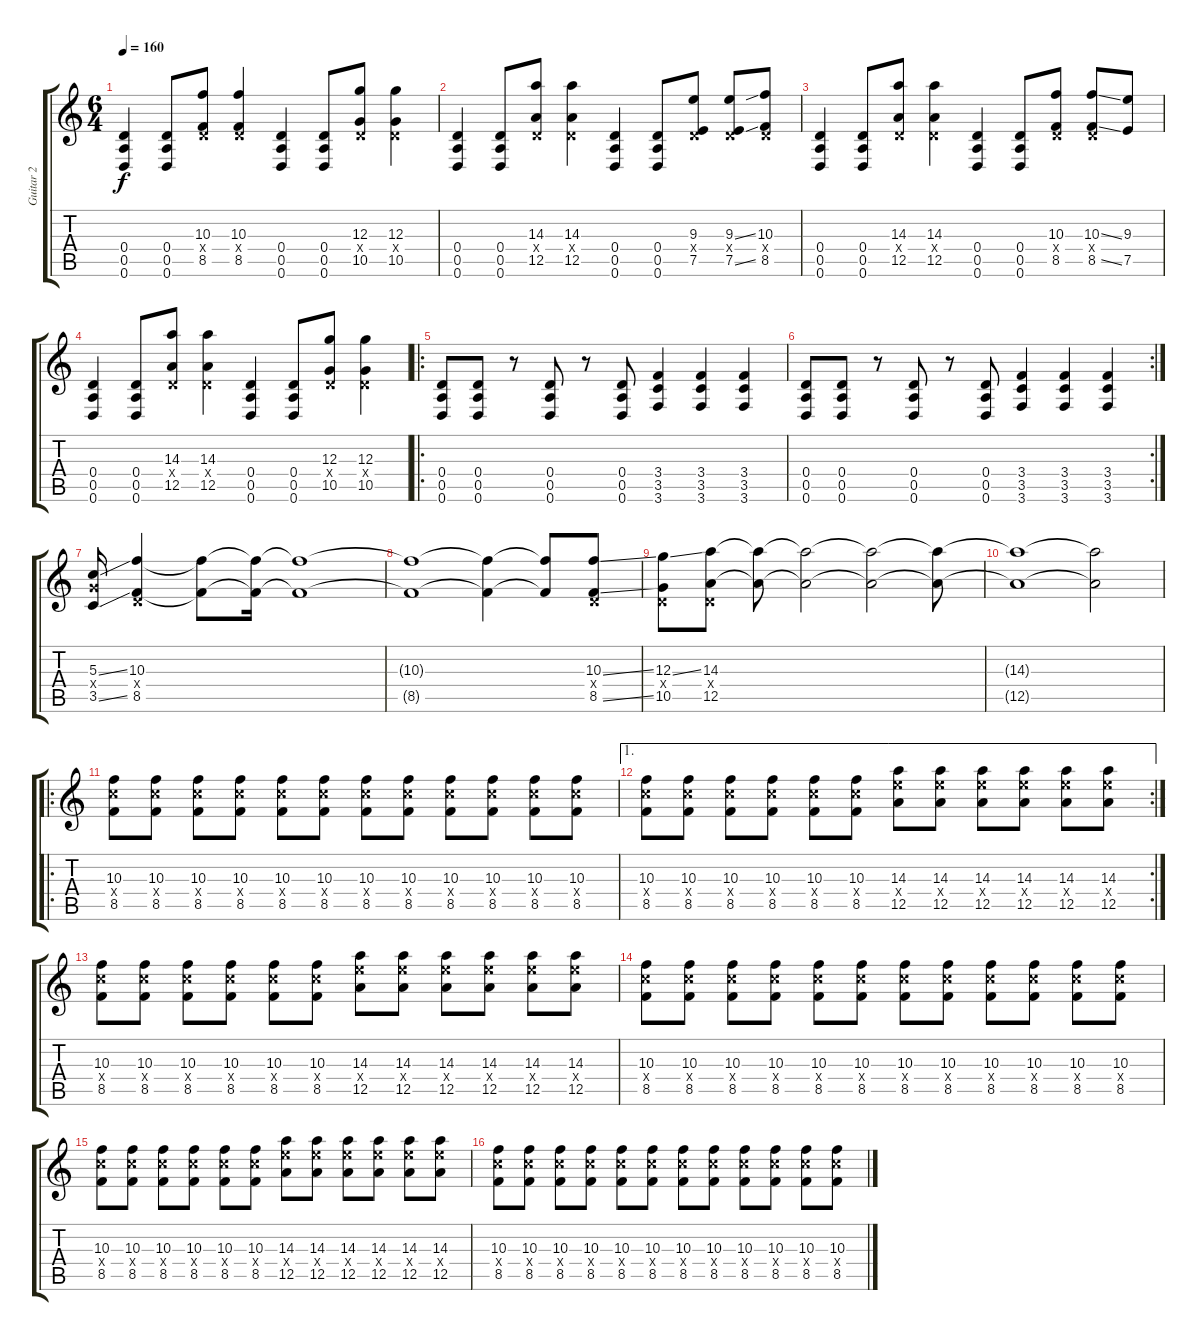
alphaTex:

\track ("Guitar 2" "Guitar 2") {instrument overdrivenguitar}
\staff {score tabs}
\tuning (E4 B3 G3 D3 A2 D2) {hide}
\ts (6 4)
\tempo 160
\clef g2
\ks c
(0.4 0.5 0.6).4{dy f} (0.4 0.5 0.6).8 (10.3 0.4{x} 8.5).8 (10.3 0.4{x} 8.5).4 (0.4 0.5 0.6).4 (0.4 0.5 0.6).8 (12.3 0.4{x} 10.5).8 (12.3 0.4{x} 10.5).4 |
(0.4 0.5 0.6).4 (0.4 0.5 0.6).8 (14.3 0.4{x} 12.5).8 (14.3 0.4{x} 12.5).4 (0.4 0.5 0.6).4 (0.4 0.5 0.6).8 (9.3 0.4{x} 7.5).8 (9.3{ss} 0.4{x} 7.5{ss}).8 (10.3 0.4{x} 8.5).8 |
(0.4 0.5 0.6).4 (0.4 0.5 0.6).8 (14.3 0.4{x} 12.5).8 (14.3 0.4{x} 12.5).4 (0.4 0.5 0.6).4 (0.4 0.5 0.6).8 (10.3 0.4{x} 8.5).8 (10.3{ss} 0.4{x} 8.5{ss}).8 (9.3 7.5).8 |
(0.4 0.5 0.6).4 (0.4 0.5 0.6).8 (14.3 0.4{x} 12.5).8 (14.3 0.4{x} 12.5).4 (0.4 0.5 0.6).4 (0.4 0.5 0.6).8 (12.3 0.4{x} 10.5).8 (12.3 0.4{x} 10.5).4 |
\ro
(0.4 0.5 0.6).8 (0.4 0.5 0.6).8 r.8 (0.4 0.5 0.6).8 r.8 (0.4 0.5 0.6).8 (3.4 3.5 3.6).4 (3.4 3.5 3.6).4 (3.4 3.5 3.6).4 |
\rc 2
(0.4 0.5 0.6).8 (0.4 0.5 0.6).8 r.8 (0.4 0.5 0.6).8 r.8 (0.4 0.5 0.6).8 (3.4 3.5 3.6).4 (3.4 3.5 3.6).4 (3.4 3.5 3.6).4 |
(5.3{ss} 5.4{x} 3.5{ss}).16 (10.3 0.4{x} 8.5).4 (10.3{t} 8.5{t}).8 (10.3{t} 8.5{t}).16 (10.3{t} 8.5{t}).1 |
(10.3{t} 8.5{t}).1 (10.3{t} 8.5{t}).4 (10.3{t} 8.5{t}).8 (10.3{ss} 0.4{x} 8.5{ss}).8 |
(12.3{ss} 0.4{x} 10.5).8 (14.3 0.4{x} 12.5).8 (14.3{t} 12.5{t}).8 (14.3{t} 12.5{t}).2 (14.3{t} 12.5{t}).2 (14.3{t} 12.5{t}).8 |
(14.3{t} 12.5{t}).1 (14.3{t} 12.5{t}).2 |
\ro
(10.3 10.4{x} 8.5).8 (10.3 10.4{x} 8.5).8 (10.3 10.4{x} 8.5).8 (10.3 10.4{x} 8.5).8 (10.3 10.4{x} 8.5).8 (10.3 10.4{x} 8.5).8 (10.3 10.4{x} 8.5).8 (10.3 10.4{x} 8.5).8 (10.3 10.4{x} 8.5).8 (10.3 10.4{x} 8.5).8 (10.3 10.4{x} 8.5).8 (10.3 10.4{x} 8.5).8 |
\ae 1
\rc 2
(10.3 10.4{x} 8.5).8 (10.3 10.4{x} 8.5).8 (10.3 10.4{x} 8.5).8 (10.3 10.4{x} 8.5).8 (10.3 10.4{x} 8.5).8 (10.3 10.4{x} 8.5).8 (14.3 14.4{x} 12.5).8 (14.3 14.4{x} 12.5).8 (14.3 14.4{x} 12.5).8 (14.3 14.4{x} 12.5).8 (14.3 14.4{x} 12.5).8 (14.3 14.4{x} 12.5).8 |
(10.3 10.4{x} 8.5).8 (10.3 10.4{x} 8.5).8 (10.3 10.4{x} 8.5).8 (10.3 10.4{x} 8.5).8 (10.3 10.4{x} 8.5).8 (10.3 10.4{x} 8.5).8 (14.3 14.4{x} 12.5).8 (14.3 14.4{x} 12.5).8 (14.3 14.4{x} 12.5).8 (14.3 14.4{x} 12.5).8 (14.3 14.4{x} 12.5).8 (14.3 14.4{x} 12.5).8 |
(10.3 10.4{x} 8.5).8 (10.3 10.4{x} 8.5).8 (10.3 10.4{x} 8.5).8 (10.3 10.4{x} 8.5).8 (10.3 10.4{x} 8.5).8 (10.3 10.4{x} 8.5).8 (10.3 10.4{x} 8.5).8 (10.3 10.4{x} 8.5).8 (10.3 10.4{x} 8.5).8 (10.3 10.4{x} 8.5).8 (10.3 10.4{x} 8.5).8 (10.3 10.4{x} 8.5).8 |
(10.3 10.4{x} 8.5).8 (10.3 10.4{x} 8.5).8 (10.3 10.4{x} 8.5).8 (10.3 10.4{x} 8.5).8 (10.3 10.4{x} 8.5).8 (10.3 10.4{x} 8.5).8 (14.3 14.4{x} 12.5).8 (14.3 14.4{x} 12.5).8 (14.3 14.4{x} 12.5).8 (14.3 14.4{x} 12.5).8 (14.3 14.4{x} 12.5).8 (14.3 14.4{x} 12.5).8 |
(10.3 10.4{x} 8.5).8 (10.3 10.4{x} 8.5).8 (10.3 10.4{x} 8.5).8 (10.3 10.4{x} 8.5).8 (10.3 10.4{x} 8.5).8 (10.3 10.4{x} 8.5).8 (10.3 10.4{x} 8.5).8 (10.3 10.4{x} 8.5).8 (10.3 10.4{x} 8.5).8 (10.3 10.4{x} 8.5).8 (10.3 10.4{x} 8.5).8 (10.3 10.4{x} 8.5).8
